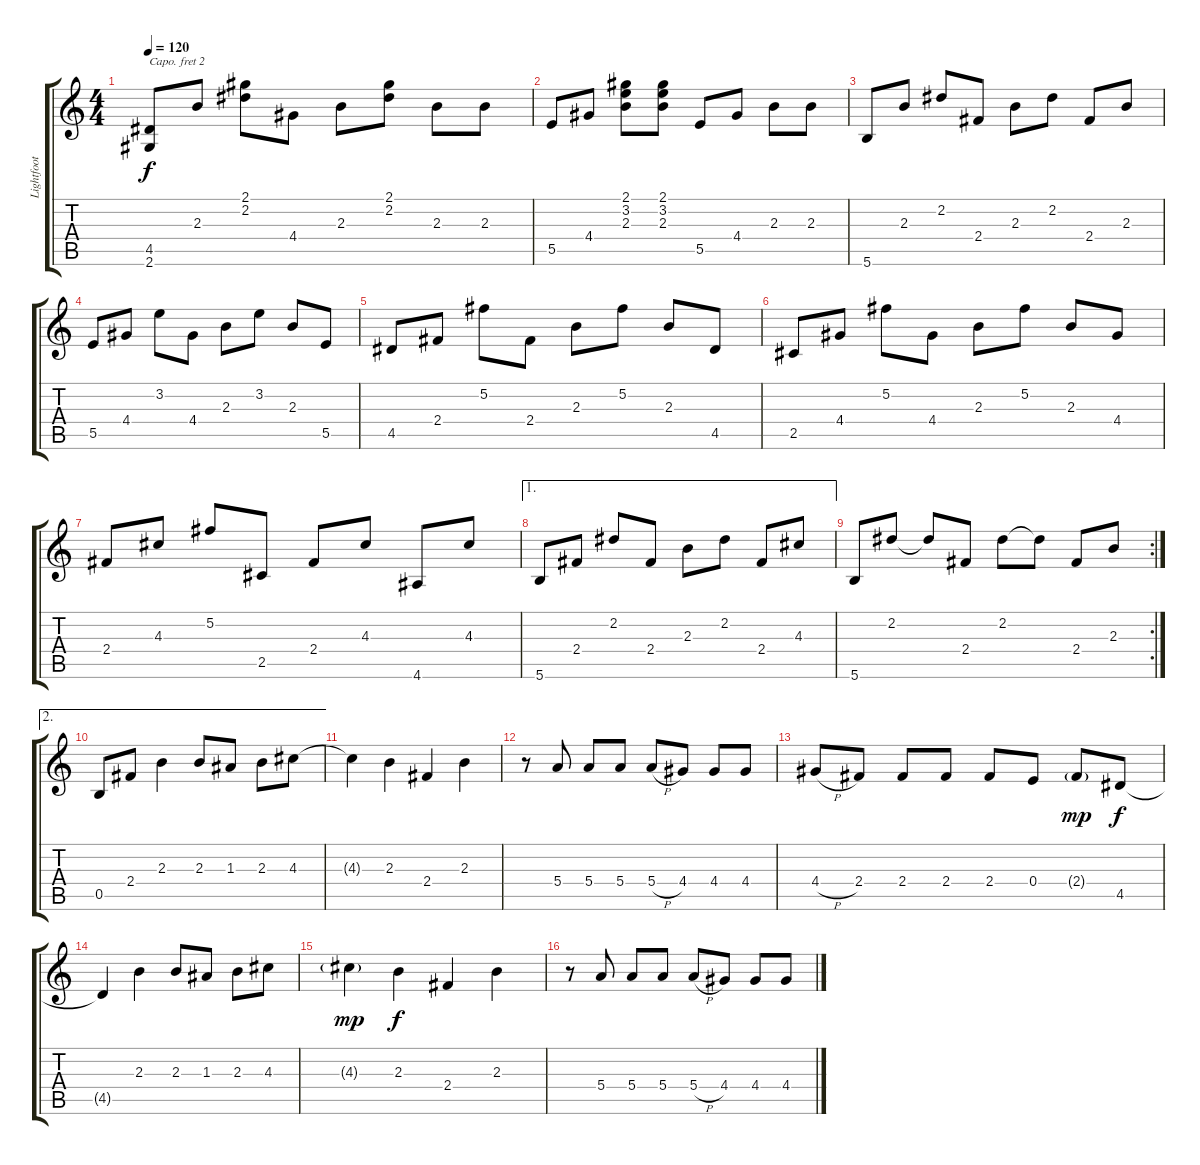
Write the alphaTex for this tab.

\track ("Lightfoot" "Lightfoot") {instrument acousticguitarsteel}
\staff {score tabs}
\capo 2
\tuning (E4 B3 G3 D3 A2 E2) {hide}
\ts (4 4)
\tempo 120
\clef g2
\ks c
(4.5 2.6).8{dy f} 2.3.8 (2.1 2.2).8 4.4.8 2.3.8 (2.1 2.2).8 2.3.8 2.3.8 |
5.5.8 4.4.8 (2.1 3.2 2.3).8 (2.1 3.2 2.3).8 5.5.8 4.4.8 2.3.8 2.3.8 |
5.6.8 2.3.8 2.2.8 2.4.8 2.3.8 2.2.8 2.4.8 2.3.8 |
5.5.8 4.4.8 3.2.8 4.4.8 2.3.8 3.2.8 2.3.8 5.5.8 |
4.5.8 2.4.8 5.2.8 2.4.8 2.3.8 5.2.8 2.3.8 4.5.8 |
2.5.8 4.4.8 5.2.8 4.4.8 2.3.8 5.2.8 2.3.8 4.4.8 |
2.4.8 4.3.8 5.2.8 2.5.8 2.4.8 4.3.8 4.6.8 4.3.8 |
\ae 1
5.6.8 2.4.8 2.2.8 2.4.8 2.3.8 2.2.8 2.4.8 4.3.8 |
\rc 2
5.6.8 2.2.8 2.2{t}.8 2.4.8 2.2.8 2.2{t}.8 2.4.8 2.3.8 |
\ae 2
0.5.8 2.4.8 2.3.4 2.3.8 1.3.8 2.3.8 4.3.8 |
4.3{t}.4 2.3.4 2.4.4 2.3.4 |
r.8 5.4.8 5.4.8 5.4.8 5.4{h}.8 4.4.8 4.4.8 4.4.8 |
4.4{h}.8 2.4.8 2.4.8 2.4.8 2.4.8 0.4.8 2.4{g}.8{dy mp} 4.5.8{dy f} |
4.5{t}.4 2.3.4 2.3.8 1.3.8 2.3.8 4.3.8 |
4.3{g}.4{dy mp} 2.3.4{dy f} 2.4.4 2.3.4 |
r.8 5.4.8 5.4.8 5.4.8 5.4{h}.8 4.4.8 4.4.8 4.4.8
